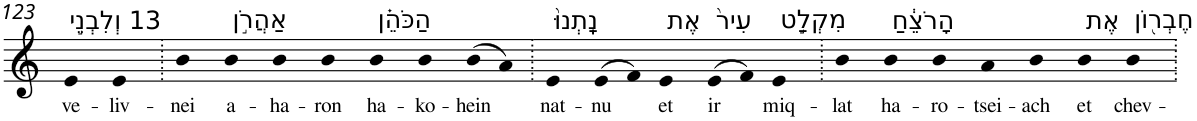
**kern	**text
*part1	*part1
*staff1	*staff1
*I"Piano	*
*I'Pno	*
!!LO:PB:g=z
*clefG2	*
*k[]	*
=123	=123
!LO:TX:a:t=13 וְלִבְנֵ֣י	!
!	!LO:LY:b
4e	ve-
!	!LO:LY:b
4e	-liv-
=124.	=124.
!	!LO:LY:b
4b	-nei
!LO:TX:a:t=אַהֲרֹ֣ן	!
!	!LO:LY:b
4b	a-
!	!LO:LY:b
4b	-ha-
!	!LO:LY:b
4b	-ron
!LO:TX:a:t=הַכֹּהֵ֗ן	!
!	!LO:LY:b
4b	ha-
!	!LO:LY:b
4b	-ko-
!	!LO:LY:b
(>8b	-hein
8a)	.
=125.	=125.
!LO:TX:a:t=נָֽתְנוּ֙	!
!	!LO:LY:b
4e	nat-
!	!LO:LY:b
(>8e	-nu
8f)	.
!LO:TX:a:t=אֶת	!
!	!LO:LY:b
4e	et
!LO:TX:a:t=עִיר֙	!
!	!LO:LY:b
(>8e	ir
8f)	.
!LO:TX:a:t=מִקְלַ֣ט	!
!	!LO:LY:b
4e	miq-
=126.	=126.
!	!LO:LY:b
4b	-lat
!LO:TX:a:t=הָרֹצֵ֔חַ	!
!	!LO:LY:b
4b	ha-
!	!LO:LY:b
4b	-ro-
!	!LO:LY:b
4a	-tsei-
!	!LO:LY:b
4b	-ach
!LO:TX:a:t=אֶת	!
!	!LO:LY:b
4b	et
!LO:TX:a:t=חֶבְר֖וֹן	!
!	!LO:LY:b
4b	chev-
=.	=.
*-	*-
